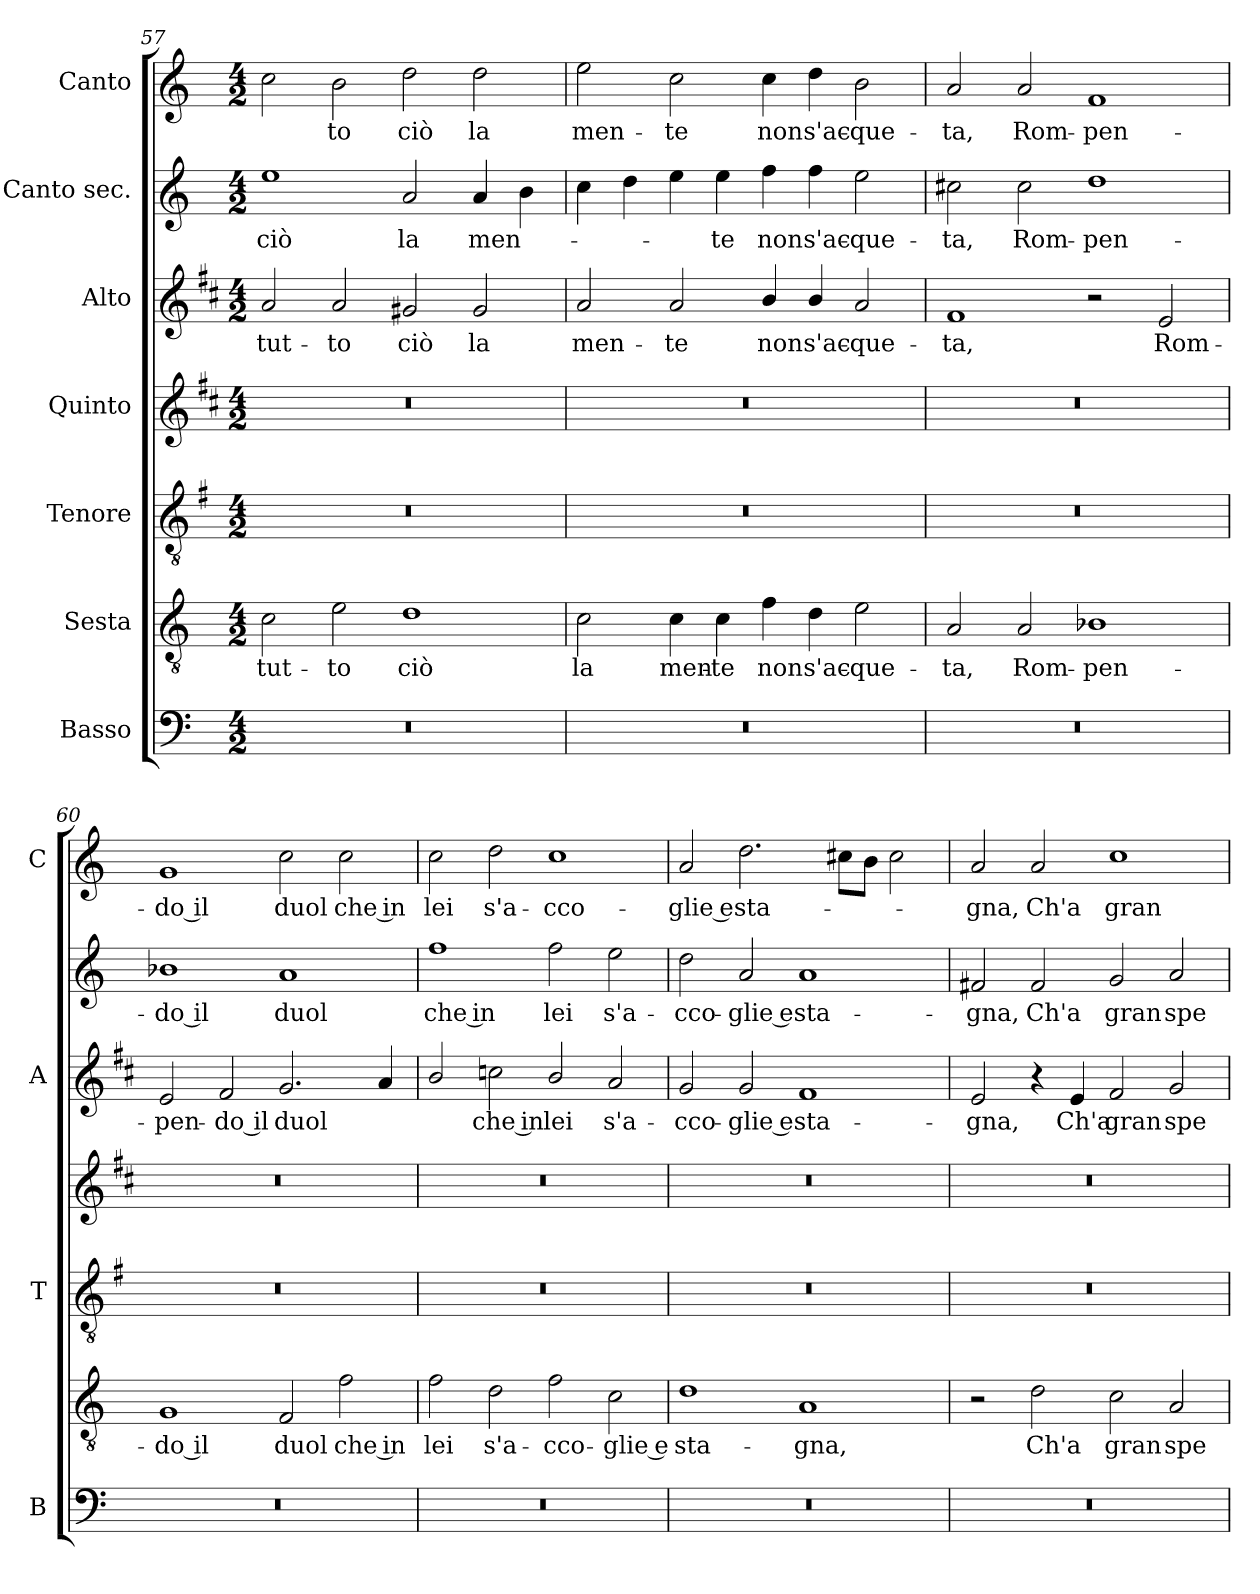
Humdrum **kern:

**kern	**kern	**text	**kern	**kern	**kern	**text	**kern	**text	**kern	**text
*part7	*part6	*part6	*part5	*part4	*part3	*part3	*part2	*part2	*part1	*part1
*staff7	*staff6	*staff6	*staff5	*staff4	*staff3	*staff3	*staff2	*staff2	*staff1	*staff1
*I"Basso	*I"Sesta	*	*I"Tenore	*I"Quinto	*I"Alto	*	*I"Canto sec.	*	*I"Canto	*
*I'B	*	*	*I'T	*	*I'A	*	*	*	*I'C	*
*clefF4	*clefGv2	*	*clefGv2	*clefG2	*clefG2	*	*clefG2	*	*clefG2	*
*	*	*	*ITrd4c7	*ITrd1c2	*ITrd1c2	*	*	*	*	*
*k[]	*k[]	*	*k[]	*k[]	*k[]	*	*k[]	*	*k[]	*
*C:	*C:	*	*C:	*C:	*C:	*	*C:	*	*C:	*
*M4/2	*M4/2	*	*M4/2	*M4/2	*M4/2	*	*M4/2	*	*M4/2	*
=57	=57	=57	=57	=57	=57	=57	=57	=57	=57	=57
!	!	!LO:LY:b	!	!	!	!LO:LY:b	!	!LO:LY:b	!	!
0r	2c\	tut-	0r	0r	2g/	tut-	1ee	ciò	2cc\	.
!	!	!LO:LY:b	!	!	!	!LO:LY:b	!	!	!	!LO:LY:b
.	2e\	-to	.	.	2g/	-to	.	.	2b\	-to
!	!	!LO:LY:b	!	!	!	!LO:LY:b	!	!LO:LY:b	!	!LO:LY:b
.	1d	ciò	.	.	2f#X/	ciò	2a/	la	2dd\	ciò
!	!	!	!	!	!	!LO:LY:b	!	!LO:LY:b	!	!LO:LY:b
.	.	.	.	.	2f#/	la	4a/	men-	2dd\	la
.	.	.	.	.	.	.	4b\	.	.	.
!!LO:PB:g=z
=58	=58	=58	=58	=58	=58	=58	=58	=58	=58	=58
!	!	!LO:LY:b	!	!	!	!LO:LY:b	!	!	!	!LO:LY:b
0r	2c\	la	0r	0r	2g/	men-	4cc\	.	2ee\	men-
.	.	.	.	.	.	.	4dd\	.	.	.
!	!	!LO:LY:b	!	!	!	!LO:LY:b	!	!	!	!LO:LY:b
.	4c\	men-	.	.	2g/	-te	4ee\	.	2cc\	-te
!	!	!LO:LY:b	!	!	!	!	!	!LO:LY:b	!	!
.	4c\	-te	.	.	.	.	4ee\	-te	.	.
!	!	!LO:LY:b	!	!	!	!LO:LY:b	!	!LO:LY:b	!	!LO:LY:b
.	4f\	non	.	.	4a/	non	4ff\	non	4cc\	non
!	!	!LO:LY:b	!	!	!	!LO:LY:b	!	!LO:LY:b	!	!LO:LY:b
.	4d\	s'ac-	.	.	4a/	s'ac-	4ff\	s'ac-	4dd\	s'ac-
!	!	!LO:LY:b	!	!	!	!LO:LY:b	!	!LO:LY:b	!	!LO:LY:b
.	2e\	-que-	.	.	2g/	-que-	2ee\	-que-	2b\	-que-
=59	=59	=59	=59	=59	=59	=59	=59	=59	=59	=59
!	!	!LO:LY:b	!	!	!	!LO:LY:b	!	!LO:LY:b	!	!LO:LY:b
0r	2A/	-ta,	0r	0r	1e	-ta,	2cc#X\	-ta,	2a/	-ta,
!	!	!LO:LY:b	!	!	!	!	!	!LO:LY:b	!	!LO:LY:b
.	2A/	Rom-	.	.	.	.	2cc#\	Rom-	2a/	Rom-
!	!	!LO:LY:b	!	!	!	!	!	!LO:LY:b	!	!LO:LY:b
.	1B-X	-pen-	.	.	2r	.	1dd	-pen-	1f	-pen-
!	!	!	!	!	!	!LO:LY:b	!	!	!	!
.	.	.	.	.	2d/	Rom-	.	.	.	.
=60	=60	=60	=60	=60	=60	=60	=60	=60	=60	=60
!	!	!LO:LY:b	!	!	!	!LO:LY:b	!	!LO:LY:b	!	!LO:LY:b
0r	1G	-do il	0r	0r	2d/	-pen-	1b-X	-do il	1g	-do il
!	!	!	!	!	!	!LO:LY:b	!	!	!	!
.	.	.	.	.	2e/	-do il	.	.	.	.
!	!	!LO:LY:b	!	!	!	!LO:LY:b	!	!LO:LY:b	!	!LO:LY:b
.	2F/	duol	.	.	2.f/	duol	1a	duol	2cc\	duol
!	!	!LO:LY:b	!	!	!	!	!	!	!	!LO:LY:b
.	2f\	che in	.	.	.	.	.	.	2cc\	che in
.	.	.	.	.	4g/	.	.	.	.	.
=61	=61	=61	=61	=61	=61	=61	=61	=61	=61	=61
!	!	!LO:LY:b	!	!	!	!	!	!LO:LY:b	!	!LO:LY:b
0r	2f\	lei	0r	0r	2a/	.	1ff	che in	2cc\	lei
!	!	!LO:LY:b	!	!	!	!LO:LY:b	!	!	!	!LO:LY:b
.	2d\	s'a-	.	.	2b-X\	che in	.	.	2dd\	s'a-
!	!	!LO:LY:b	!	!	!	!LO:LY:b	!	!LO:LY:b	!	!LO:LY:b
.	2f\	-cco-	.	.	2a/	lei	2ff\	lei	1cc	-cco-
!	!	!LO:LY:b	!	!	!	!LO:LY:b	!	!LO:LY:b	!	!
.	2c\	-glie e	.	.	2g/	s'a-	2ee\	s'a-	.	.
=62	=62	=62	=62	=62	=62	=62	=62	=62	=62	=62
!	!	!LO:LY:b	!	!	!	!LO:LY:b	!	!LO:LY:b	!	!LO:LY:b
0r	1d	sta-	0r	0r	2f/	-cco-	2dd\	-cco-	2a/	-glie e
!	!	!	!	!	!	!LO:LY:b	!	!LO:LY:b	!	!LO:LY:b
.	.	.	.	.	2f/	-glie e	2a/	-glie e	2.dd\	sta-
!	!	!LO:LY:b	!	!	!	!LO:LY:b	!	!LO:LY:b	!	!
.	1A	-gna,	.	.	1e	sta-	1a	sta-	.	.
.	.	.	.	.	.	.	.	.	8cc#X\L	.
.	.	.	.	.	.	.	.	.	8b\J	.
.	.	.	.	.	.	.	.	.	2cc#\	.
!!LO:LB:g=z
=63	=63	=63	=63	=63	=63	=63	=63	=63	=63	=63
!	!	!	!	!	!	!LO:LY:b	!	!LO:LY:b	!	!LO:LY:b
0r	2r	.	0r	0r	2d/	-gna,	2f#X/	-gna,	2a/	-gna,
!	!	!LO:LY:b	!	!	!	!	!	!LO:LY:b	!	!LO:LY:b
.	2d\	Ch'a	.	.	4r	.	2f#/	Ch'a	2a/	Ch'a
!	!	!	!	!	!	!LO:LY:b	!	!	!	!
.	.	.	.	.	4d/	Ch'a	.	.	.	.
!	!	!LO:LY:b	!	!	!	!LO:LY:b	!	!LO:LY:b	!	!LO:LY:b
.	2c\	gran	.	.	2e/	gran	2g/	gran	1cc	gran
!	!	!LO:LY:b	!	!	!	!LO:LY:b	!	!LO:LY:b	!	!
.	2A/	spe-	.	.	2f/	spe-	2a/	spe-	.	.
=	=	=	=	=	=	=	=	=	=	=
*-	*-	*-	*-	*-	*-	*-	*-	*-	*-	*-
